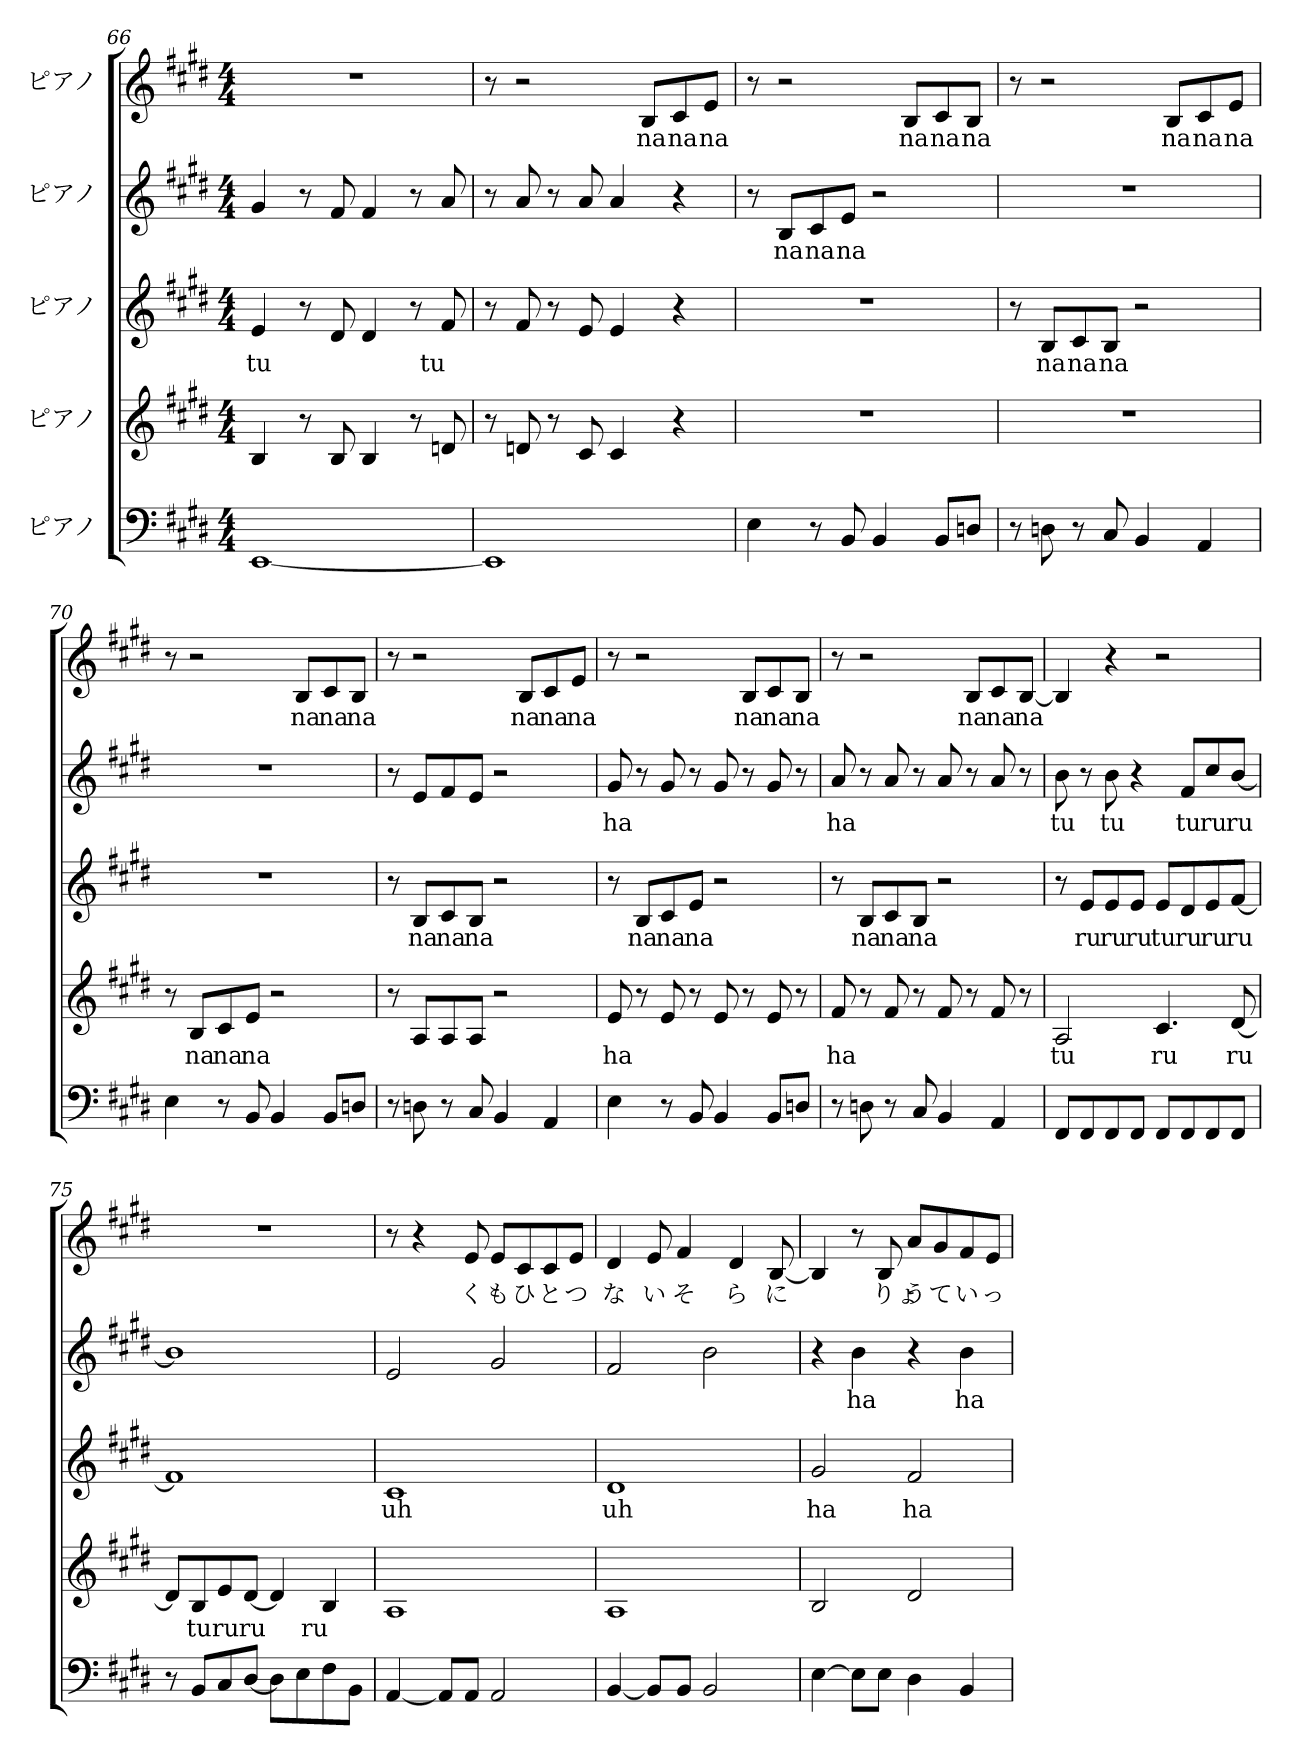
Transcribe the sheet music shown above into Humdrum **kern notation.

**kern	**kern	**text	**kern	**text	**kern	**text	**kern	**text
*part5	*part4	*part4	*part3	*part3	*part2	*part2	*part1	*part1
*staff5	*staff4	*staff4	*staff3	*staff3	*staff2	*staff2	*staff1	*staff1
*I"ピアノ	*I"ピアノ	*	*I"ピアノ	*	*I"ピアノ	*	*I"ピアノ	*
*clefF4	*clefG2	*	*clefG2	*	*clefG2	*	*clefG2	*
*k[f#c#g#d#]	*k[f#c#g#d#]	*	*k[f#c#g#d#]	*	*k[f#c#g#d#]	*	*k[f#c#g#d#]	*
*M4/4	*M4/4	*	*M4/4	*	*M4/4	*	*M4/4	*
=66	=66	=66	=66	=66	=66	=66	=66	=66
[1EE	4B	.	4e	tu	4g#	.	1r	.
.	8r	.	8r	.	8r	.	.	.
.	8B	.	8d#	.	8f#	.	.	.
.	4B	.	4d#	.	4f#	.	.	.
.	8r	.	8r	.	8r	.	.	.
.	8dn	.	8f#	tu	8a	.	.	.
=67	=67	=67	=67	=67	=67	=67	=67	=67
1EE]	8r	.	8r	.	8r	.	8r	.
.	8dn	.	8f#	.	8a	.	2r	.
.	8r	.	8r	.	8r	.	.	.
.	8c#	.	8e	.	8a	.	.	.
.	4c#	.	4e	.	4a	.	.	.
.	.	.	.	.	.	.	8BL	na
.	4r	.	4r	.	4r	.	8c#	na
.	.	.	.	.	.	.	8eJ	na
=68	=68	=68	=68	=68	=68	=68	=68	=68
4E	1r	.	1r	.	8r	.	8r	.
.	.	.	.	.	8BL	na	2r	.
8r	.	.	.	.	8c#	na	.	.
8BB	.	.	.	.	8eJ	na	.	.
4BB	.	.	.	.	2r	.	.	.
.	.	.	.	.	.	.	8BL	na
8BBL	.	.	.	.	.	.	8c#	na
8DnJ	.	.	.	.	.	.	8BJ	na
=69	=69	=69	=69	=69	=69	=69	=69	=69
8r	1r	.	8r	.	1r	.	8r	.
8Dn	.	.	8BL	na	.	.	2r	.
8r	.	.	8c#	na	.	.	.	.
8C#	.	.	8BJ	na	.	.	.	.
4BB	.	.	2r	.	.	.	.	.
.	.	.	.	.	.	.	8BL	na
4AA	.	.	.	.	.	.	8c#	na
.	.	.	.	.	.	.	8eJ	na
=70	=70	=70	=70	=70	=70	=70	=70	=70
4E	8r	.	1r	.	1r	.	8r	.
.	8BL	na	.	.	.	.	2r	.
8r	8c#	na	.	.	.	.	.	.
8BB	8eJ	na	.	.	.	.	.	.
4BB	2r	.	.	.	.	.	.	.
.	.	.	.	.	.	.	8BL	na
8BBL	.	.	.	.	.	.	8c#	na
8DnJ	.	.	.	.	.	.	8BJ	na
=71	=71	=71	=71	=71	=71	=71	=71	=71
8r	8r	.	8r	.	8r	.	8r	.
8Dn	8AL	.	8BL	na	8eL	.	2r	.
8r	8A	.	8c#	na	8f#	.	.	.
8C#	8AJ	.	8BJ	na	8eJ	.	.	.
4BB	2r	.	2r	.	2r	.	.	.
.	.	.	.	.	.	.	8BL	na
4AA	.	.	.	.	.	.	8c#	na
.	.	.	.	.	.	.	8eJ	na
=72	=72	=72	=72	=72	=72	=72	=72	=72
4E	8e	ha	8r	.	8g#	ha	8r	.
.	8r	.	8BL	na	8r	.	2r	.
8r	8e	.	8c#	na	8g#	.	.	.
8BB	8r	.	8eJ	na	8r	.	.	.
4BB	8e	.	2r	.	8g#	.	.	.
.	8r	.	.	.	8r	.	8BL	na
8BBL	8e	.	.	.	8g#	.	8c#	na
8DnJ	8r	.	.	.	8r	.	8BJ	na
=73	=73	=73	=73	=73	=73	=73	=73	=73
8r	8f#	ha	8r	.	8a	ha	8r	.
8Dn	8r	.	8BL	na	8r	.	2r	.
8r	8f#	.	8c#	na	8a	.	.	.
8C#	8r	.	8BJ	na	8r	.	.	.
4BB	8f#	.	2r	.	8a	.	.	.
.	8r	.	.	.	8r	.	8BL	na
4AA	8f#	.	.	.	8a	.	8c#	na
.	8r	.	.	.	8r	.	[8BJ	na
=74	=74	=74	=74	=74	=74	=74	=74	=74
8FF#L	2A	tu	8r	.	8b	tu	4B]	.
8FF#	.	.	8eL	ru	8r	.	.	.
8FF#	.	.	8e	ru	8b	tu	4r	.
8FF#J	.	.	8eJ	ru	4r	.	.	.
8FF#L	4.c#	ru	8eL	tu	.	.	2r	.
8FF#	.	.	8d#	ru	8f#L	tu	.	.
8FF#	.	.	8e	ru	8cc#	ru	.	.
8FF#J	[8d#	ru	[8f#J	ru	[8bJ	ru	.	.
=75	=75	=75	=75	=75	=75	=75	=75	=75
8r	8d#L]	.	1f#]	.	1b]	.	1r	.
8BBL	8B	tu	.	.	.	.	.	.
8C#	8e	ru	.	.	.	.	.	.
[8D#J	[8d#J	ru	.	.	.	.	.	.
8D#L]	4d#]	.	.	.	.	.	.	.
8E	.	.	.	.	.	.	.	.
8F#	4B	ru	.	.	.	.	.	.
8BBJ	.	.	.	.	.	.	.	.
=76	=76	=76	=76	=76	=76	=76	=76	=76
[4AA	1A	.	1c#	uh	2e	.	8r	.
.	.	.	.	.	.	.	4r	.
8AAL]	.	.	.	.	.	.	.	.
8AAJ	.	.	.	.	.	.	8e	く
2AA	.	.	.	.	2g#	.	8eL	も
.	.	.	.	.	.	.	8c#	ひ
.	.	.	.	.	.	.	8c#	と
.	.	.	.	.	.	.	8eJ	つ
=77	=77	=77	=77	=77	=77	=77	=77	=77
[4BB	1A	.	1d#	uh	2f#	.	4d#	な
8BBL]	.	.	.	.	.	.	8e	い
8BBJ	.	.	.	.	.	.	4f#	そ
2BB	.	.	.	.	2b	.	.	.
.	.	.	.	.	.	.	4d#	ら
.	.	.	.	.	.	.	[8B	に
=78	=78	=78	=78	=78	=78	=78	=78	=78
[4E	2B	.	2g#	ha	4r	.	4B]	.
8EL]	.	.	.	.	4b	ha	8r	.
8EJ	.	.	.	.	.	.	8B	りょ
4D#	2d#	.	2f#	ha	4r	.	8aL	う
.	.	.	.	.	.	.	8g#	て
4BB	.	.	.	.	4b	ha	8f#	い
.	.	.	.	.	.	.	8eJ	っ
=	=	=	=	=	=	=	=	=
*-	*-	*-	*-	*-	*-	*-	*-	*-
